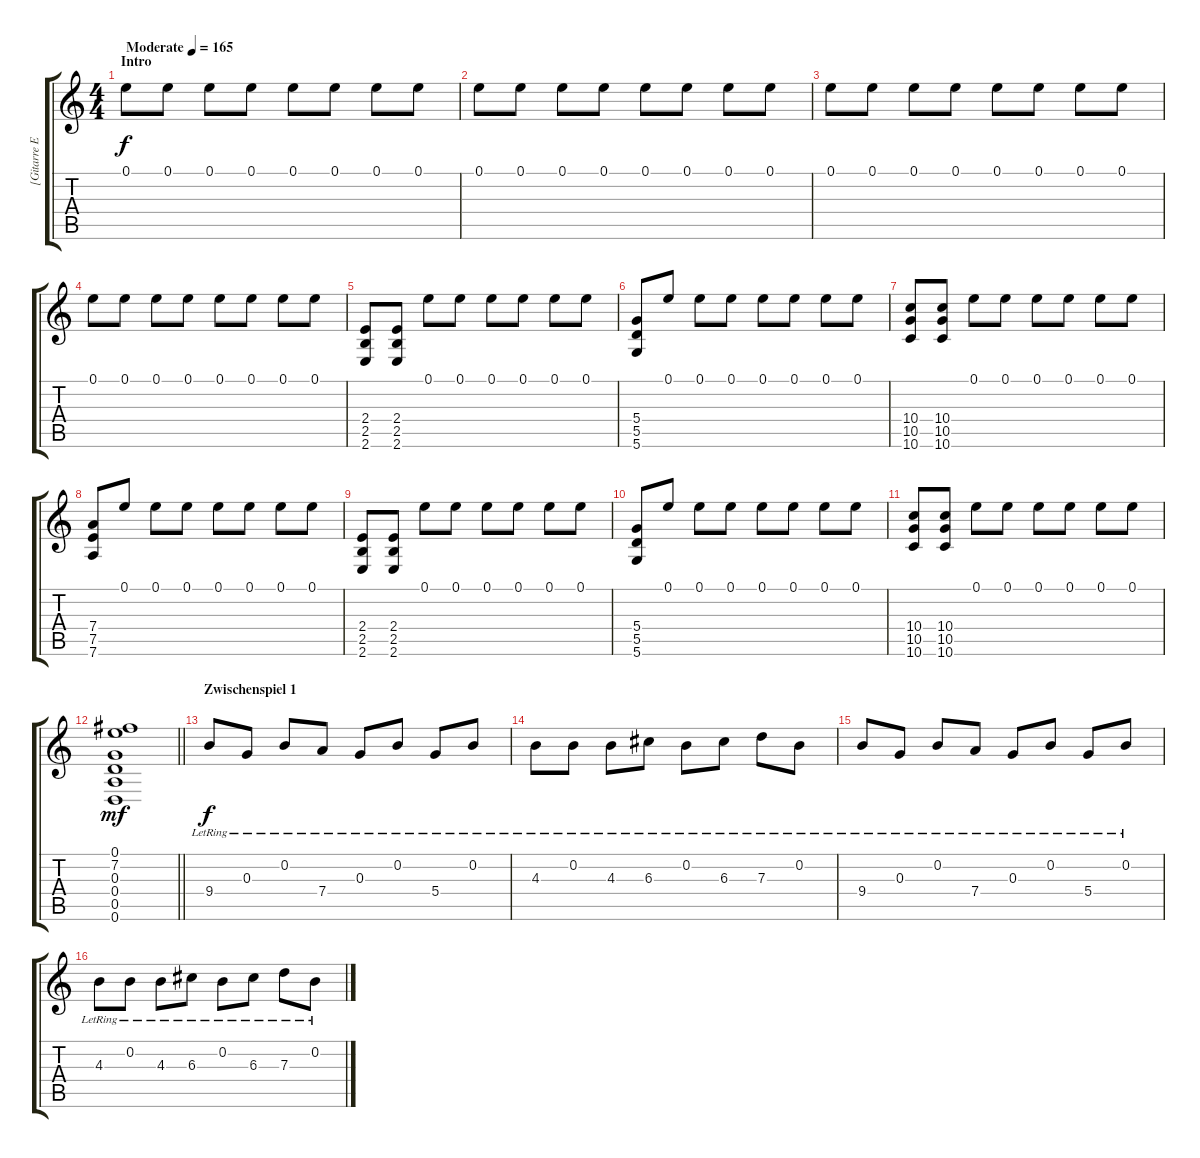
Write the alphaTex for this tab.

\track ("[Gitarre Effekt]" "[Gitarre E") {instrument distortionguitar}
\staff {score tabs}
\tuning (E4 B3 G3 D3 A2 D2) {hide}
\ts (4 4)
\section ("" "Intro")
\tempo (165 "Moderate")
\clef g2
\ks c
0.1.8{dy f instrument distortionguitar} 0.1.8 0.1.8 0.1.8 0.1.8 0.1.8 0.1.8 0.1.8 |
0.1.8 0.1.8 0.1.8 0.1.8 0.1.8 0.1.8 0.1.8 0.1.8 |
0.1.8 0.1.8 0.1.8 0.1.8 0.1.8 0.1.8 0.1.8 0.1.8 |
0.1.8 0.1.8 0.1.8 0.1.8 0.1.8 0.1.8 0.1.8 0.1.8 |
(2.4 2.5 2.6).8 (2.4 2.5 2.6).8 0.1.8 0.1.8 0.1.8 0.1.8 0.1.8 0.1.8 |
(5.4 5.5 5.6).8 0.1.8 0.1.8 0.1.8 0.1.8 0.1.8 0.1.8 0.1.8 |
(10.4 10.5 10.6).8 (10.4 10.5 10.6).8 0.1.8 0.1.8 0.1.8 0.1.8 0.1.8 0.1.8 |
(7.4 7.5 7.6).8 0.1.8 0.1.8 0.1.8 0.1.8 0.1.8 0.1.8 0.1.8 |
(2.4 2.5 2.6).8 (2.4 2.5 2.6).8 0.1.8 0.1.8 0.1.8 0.1.8 0.1.8 0.1.8 |
(5.4 5.5 5.6).8 0.1.8 0.1.8 0.1.8 0.1.8 0.1.8 0.1.8 0.1.8 |
(10.4 10.5 10.6).8 (10.4 10.5 10.6).8 0.1.8 0.1.8 0.1.8 0.1.8 0.1.8 0.1.8 |
\barLineRight lightlight
(0.1 7.2 0.3 0.4 0.5 0.6).1{dy mf volume 16 instrument overdrivenguitar} |
\section ("" "Zwischenspiel 1")
9.4{lr}.8{dy f volume 12 balance 8 instrument electricguitarclean} 0.3{lr}.8 0.2{lr}.8 7.4{lr}.8 0.3{lr}.8 0.2{lr}.8 5.4{lr}.8 0.2{lr}.8 |
4.3{lr}.8 0.2{lr}.8 4.3{lr}.8 6.3{lr}.8 0.2{lr}.8 6.3{lr}.8 7.3{lr}.8 0.2{lr}.8 |
9.4{lr}.8 0.3{lr}.8 0.2{lr}.8 7.4{lr}.8 0.3{lr}.8 0.2{lr}.8 5.4{lr}.8 0.2{lr}.8 |
4.3{lr}.8 0.2{lr}.8 4.3{lr}.8 6.3{lr}.8 0.2{lr}.8 6.3{lr}.8 7.3{lr}.8 0.2{lr}.8
